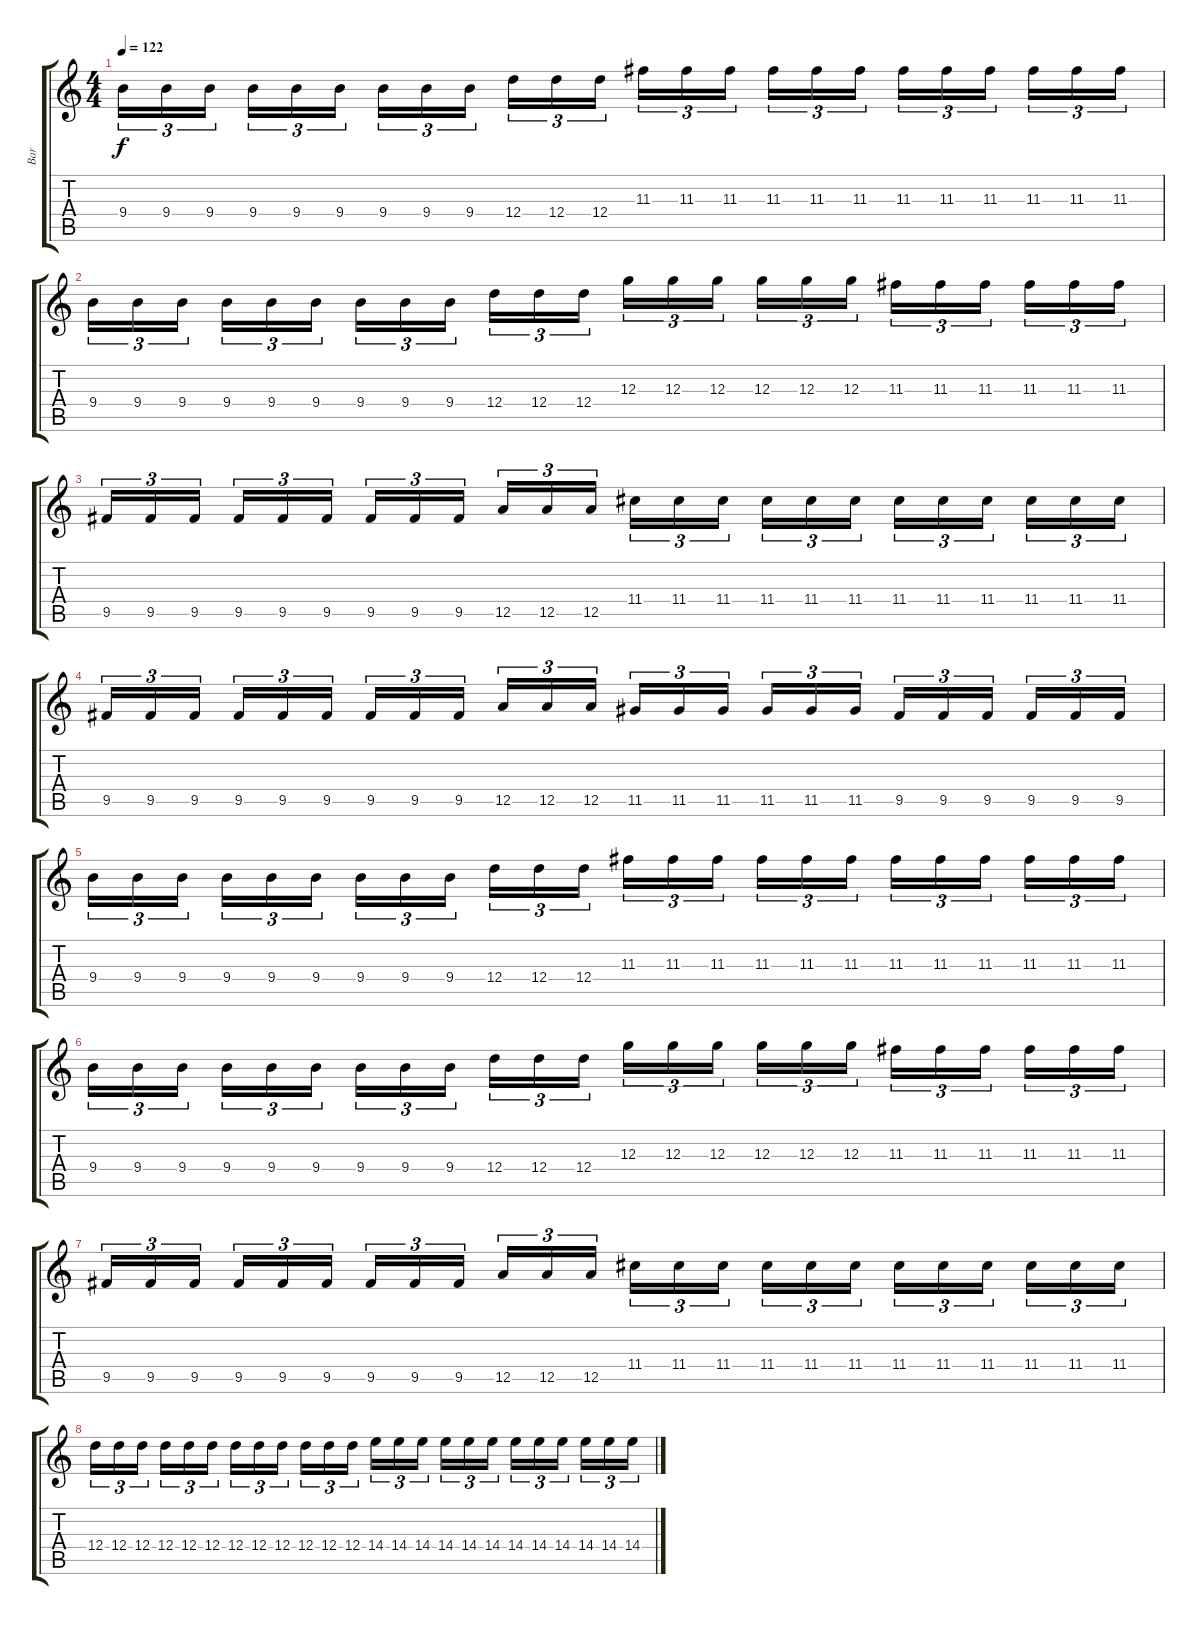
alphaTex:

\track ("Bar" "Bar") {instrument distortionguitar}
\staff {score tabs}
\tuning (E4 B3 G3 D3 A2 E2) {hide}
\ts (4 4)
\tempo 122
\clef g2
\ks c
9.4.16{tu (3 2) dy f} 9.4.16{tu (3 2)} 9.4.16{tu (3 2) beam splitsecondary} 9.4.16{tu (3 2)} 9.4.16{tu (3 2)} 9.4.16{tu (3 2)} 9.4.16{tu (3 2)} 9.4.16{tu (3 2)} 9.4.16{tu (3 2) beam splitsecondary} 12.4.16{tu (3 2)} 12.4.16{tu (3 2)} 12.4.16{tu (3 2)} 11.3.16{tu (3 2)} 11.3.16{tu (3 2)} 11.3.16{tu (3 2) beam splitsecondary} 11.3.16{tu (3 2)} 11.3.16{tu (3 2)} 11.3.16{tu (3 2)} 11.3.16{tu (3 2)} 11.3.16{tu (3 2)} 11.3.16{tu (3 2) beam splitsecondary} 11.3.16{tu (3 2)} 11.3.16{tu (3 2)} 11.3.16{tu (3 2)} |
9.4.16{tu (3 2)} 9.4.16{tu (3 2)} 9.4.16{tu (3 2) beam splitsecondary} 9.4.16{tu (3 2)} 9.4.16{tu (3 2)} 9.4.16{tu (3 2)} 9.4.16{tu (3 2)} 9.4.16{tu (3 2)} 9.4.16{tu (3 2) beam splitsecondary} 12.4.16{tu (3 2)} 12.4.16{tu (3 2)} 12.4.16{tu (3 2)} 12.3.16{tu (3 2)} 12.3.16{tu (3 2)} 12.3.16{tu (3 2) beam splitsecondary} 12.3.16{tu (3 2)} 12.3.16{tu (3 2)} 12.3.16{tu (3 2)} 11.3.16{tu (3 2)} 11.3.16{tu (3 2)} 11.3.16{tu (3 2) beam splitsecondary} 11.3.16{tu (3 2)} 11.3.16{tu (3 2)} 11.3.16{tu (3 2)} |
9.5.16{tu (3 2)} 9.5.16{tu (3 2)} 9.5.16{tu (3 2) beam splitsecondary} 9.5.16{tu (3 2)} 9.5.16{tu (3 2)} 9.5.16{tu (3 2)} 9.5.16{tu (3 2)} 9.5.16{tu (3 2)} 9.5.16{tu (3 2) beam splitsecondary} 12.5.16{tu (3 2)} 12.5.16{tu (3 2)} 12.5.16{tu (3 2)} 11.4.16{tu (3 2)} 11.4.16{tu (3 2)} 11.4.16{tu (3 2) beam splitsecondary} 11.4.16{tu (3 2)} 11.4.16{tu (3 2)} 11.4.16{tu (3 2)} 11.4.16{tu (3 2)} 11.4.16{tu (3 2)} 11.4.16{tu (3 2) beam splitsecondary} 11.4.16{tu (3 2)} 11.4.16{tu (3 2)} 11.4.16{tu (3 2)} |
9.5.16{tu (3 2)} 9.5.16{tu (3 2)} 9.5.16{tu (3 2) beam splitsecondary} 9.5.16{tu (3 2)} 9.5.16{tu (3 2)} 9.5.16{tu (3 2)} 9.5.16{tu (3 2)} 9.5.16{tu (3 2)} 9.5.16{tu (3 2) beam splitsecondary} 12.5.16{tu (3 2)} 12.5.16{tu (3 2)} 12.5.16{tu (3 2)} 11.5.16{tu (3 2)} 11.5.16{tu (3 2)} 11.5.16{tu (3 2) beam splitsecondary} 11.5.16{tu (3 2)} 11.5.16{tu (3 2)} 11.5.16{tu (3 2)} 9.5.16{tu (3 2)} 9.5.16{tu (3 2)} 9.5.16{tu (3 2) beam splitsecondary} 9.5.16{tu (3 2)} 9.5.16{tu (3 2)} 9.5.16{tu (3 2)} |
9.4.16{tu (3 2)} 9.4.16{tu (3 2)} 9.4.16{tu (3 2) beam splitsecondary} 9.4.16{tu (3 2)} 9.4.16{tu (3 2)} 9.4.16{tu (3 2)} 9.4.16{tu (3 2)} 9.4.16{tu (3 2)} 9.4.16{tu (3 2) beam splitsecondary} 12.4.16{tu (3 2)} 12.4.16{tu (3 2)} 12.4.16{tu (3 2)} 11.3.16{tu (3 2)} 11.3.16{tu (3 2)} 11.3.16{tu (3 2) beam splitsecondary} 11.3.16{tu (3 2)} 11.3.16{tu (3 2)} 11.3.16{tu (3 2)} 11.3.16{tu (3 2)} 11.3.16{tu (3 2)} 11.3.16{tu (3 2) beam splitsecondary} 11.3.16{tu (3 2)} 11.3.16{tu (3 2)} 11.3.16{tu (3 2)} |
9.4.16{tu (3 2)} 9.4.16{tu (3 2)} 9.4.16{tu (3 2) beam splitsecondary} 9.4.16{tu (3 2)} 9.4.16{tu (3 2)} 9.4.16{tu (3 2)} 9.4.16{tu (3 2)} 9.4.16{tu (3 2)} 9.4.16{tu (3 2) beam splitsecondary} 12.4.16{tu (3 2)} 12.4.16{tu (3 2)} 12.4.16{tu (3 2)} 12.3.16{tu (3 2)} 12.3.16{tu (3 2)} 12.3.16{tu (3 2) beam splitsecondary} 12.3.16{tu (3 2)} 12.3.16{tu (3 2)} 12.3.16{tu (3 2)} 11.3.16{tu (3 2)} 11.3.16{tu (3 2)} 11.3.16{tu (3 2) beam splitsecondary} 11.3.16{tu (3 2)} 11.3.16{tu (3 2)} 11.3.16{tu (3 2)} |
9.5.16{tu (3 2)} 9.5.16{tu (3 2)} 9.5.16{tu (3 2) beam splitsecondary} 9.5.16{tu (3 2)} 9.5.16{tu (3 2)} 9.5.16{tu (3 2)} 9.5.16{tu (3 2)} 9.5.16{tu (3 2)} 9.5.16{tu (3 2) beam splitsecondary} 12.5.16{tu (3 2)} 12.5.16{tu (3 2)} 12.5.16{tu (3 2)} 11.4.16{tu (3 2)} 11.4.16{tu (3 2)} 11.4.16{tu (3 2) beam splitsecondary} 11.4.16{tu (3 2)} 11.4.16{tu (3 2)} 11.4.16{tu (3 2)} 11.4.16{tu (3 2)} 11.4.16{tu (3 2)} 11.4.16{tu (3 2) beam splitsecondary} 11.4.16{tu (3 2)} 11.4.16{tu (3 2)} 11.4.16{tu (3 2)} |
12.4.16{tu (3 2)} 12.4.16{tu (3 2)} 12.4.16{tu (3 2) beam splitsecondary} 12.4.16{tu (3 2)} 12.4.16{tu (3 2)} 12.4.16{tu (3 2)} 12.4.16{tu (3 2)} 12.4.16{tu (3 2)} 12.4.16{tu (3 2) beam splitsecondary} 12.4.16{tu (3 2)} 12.4.16{tu (3 2)} 12.4.16{tu (3 2)} 14.4.16{tu (3 2)} 14.4.16{tu (3 2)} 14.4.16{tu (3 2) beam splitsecondary} 14.4.16{tu (3 2)} 14.4.16{tu (3 2)} 14.4.16{tu (3 2)} 14.4.16{tu (3 2)} 14.4.16{tu (3 2)} 14.4.16{tu (3 2) beam splitsecondary} 14.4.16{tu (3 2)} 14.4.16{tu (3 2)} 14.4.16{tu (3 2)}
